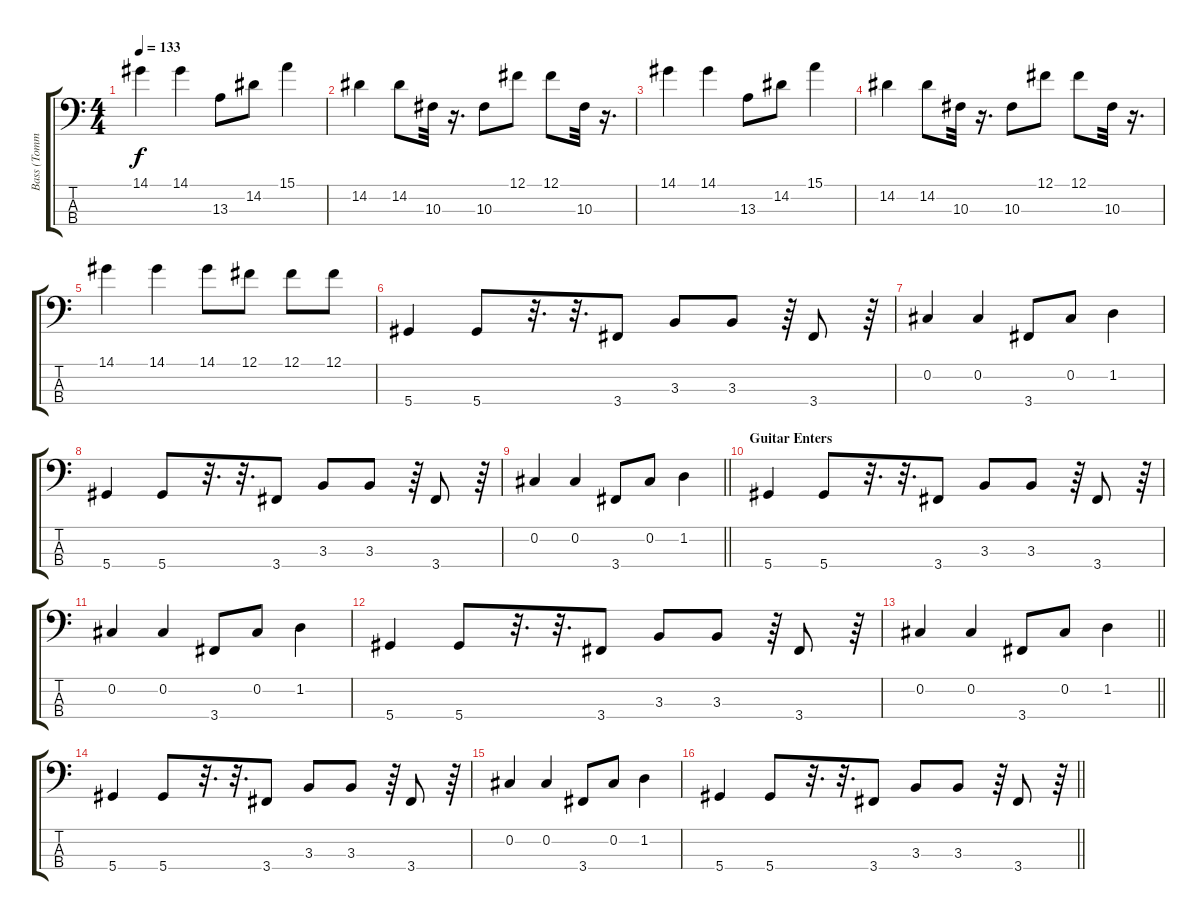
\track ("Bass (Tommy Stintson)" "Bass (Tomm") {instrument electricbassfinger}
\staff {score tabs}
\tuning (Gb2 Db2 Ab1 Eb1) {hide}
\ts (4 4)
\tempo 133
\clef f4
\ks c
14.1.4{dy f} 14.1.4 13.3.8 14.2.8 15.1.4 |
14.2.4 14.2.8 10.3.32 r.16{d} 10.3.8 12.1.8 12.1.8 10.3.32 r.16{d} |
14.1.4 14.1.4 13.3.8 14.2.8 15.1.4 |
14.2.4 14.2.8 10.3.32 r.16{d} 10.3.8 12.1.8 12.1.8 10.3.32 r.16{d} |
14.1.4 14.1.4 14.1.8 12.1.8 12.1.8 12.1.8 |
5.4.4 5.4.8 r.32{d} r.32{d} 3.4.8 3.3.8 3.3.8 r.64 3.4.8 r.64 |
0.2.4 0.2.4 3.4.8 0.2.8 1.2.4 |
5.4.4 5.4.8 r.32{d} r.32{d} 3.4.8 3.3.8 3.3.8 r.64 3.4.8 r.64 |
\barLineRight lightlight
0.2.4 0.2.4 3.4.8 0.2.8 1.2.4 |
\section ("" "Guitar Enters")
5.4.4 5.4.8 r.32{d} r.32{d} 3.4.8 3.3.8 3.3.8 r.64 3.4.8 r.64 |
0.2.4 0.2.4 3.4.8 0.2.8 1.2.4 |
5.4.4 5.4.8 r.32{d} r.32{d} 3.4.8 3.3.8 3.3.8 r.64 3.4.8 r.64 |
\barLineRight lightlight
0.2.4 0.2.4 3.4.8 0.2.8 1.2.4 |
5.4.4 5.4.8 r.32{d} r.32{d} 3.4.8 3.3.8 3.3.8 r.64 3.4.8 r.64 |
0.2.4 0.2.4 3.4.8 0.2.8 1.2.4 |
\barLineRight lightlight
5.4.4 5.4.8 r.32{d} r.32{d} 3.4.8 3.3.8 3.3.8 r.64 3.4.8 r.64
